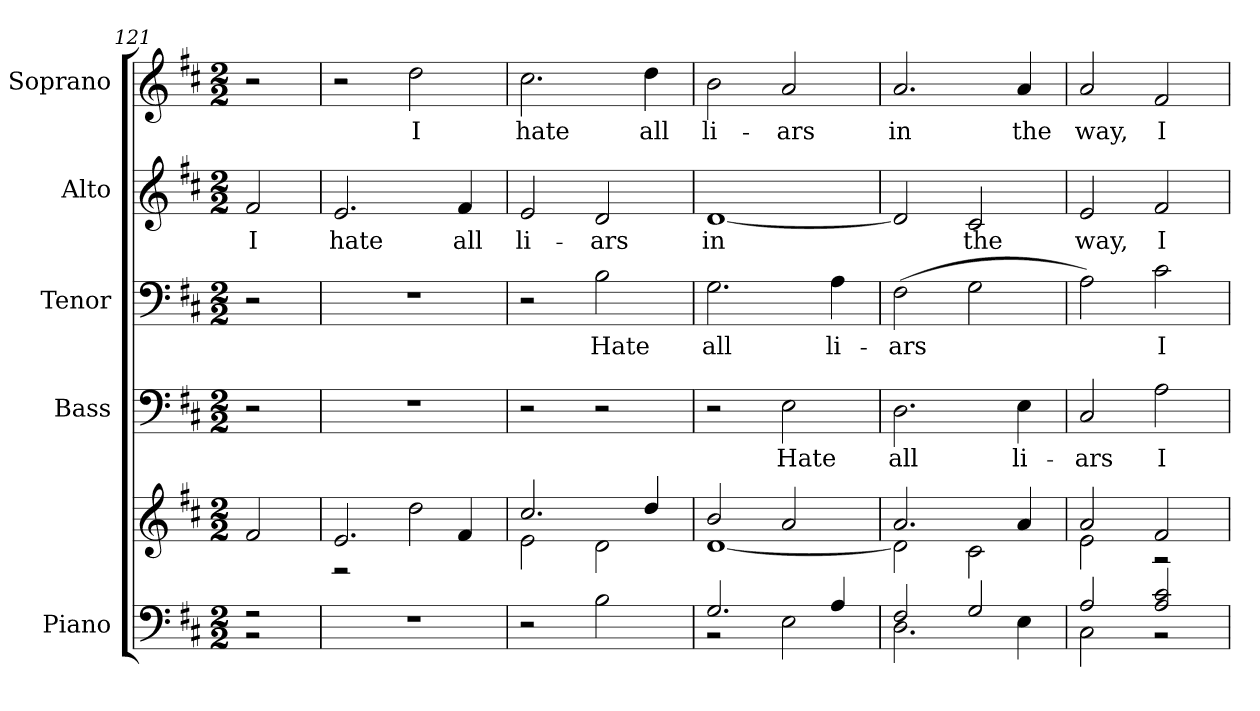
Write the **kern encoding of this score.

**kern	**kern	**kern	**text	**kern	**text	**kern	**text	**kern	**text
*part5	*part5	*part4	*part4	*part3	*part3	*part2	*part2	*part1	*part1
*staff6	*staff5	*staff4	*staff4	*staff3	*staff3	*staff2	*staff2	*staff1	*staff1
*I"Piano	*	*I"Bass	*	*I"Tenor	*	*I"Alto	*	*I"Soprano	*
*I'Pno.	*	*I'B.	*	*I'T.	*	*I'A.	*	*I'S.	*
!!LO:PB:g=z
*clefF4	*clefG2	*clefF4	*	*clefF4	*	*clefG2	*	*clefG2	*
*k[f#c#]	*k[f#c#]	*k[f#c#]	*	*k[f#c#]	*	*k[f#c#]	*	*k[f#c#]	*
*D:	*D:	*D:	*	*D:	*	*D:	*	*D:	*
*M2/2	*M2/2	*M2/2	*	*M2/2	*	*M2/2	*	*M2/2	*
=121	=121	=121	=121	=121	=121	=121	=121	=121	=121
*^	*	*	*	*	*	*	*	*	*
!	!	!	!	!	!	!	!	!LO:LY:b:color=#000000	!	!
2r	2r	2f#i/	2r	.	2r	.	2f#i/	I	2r	.
*v	*v	*	*	*	*	*	*	*	*	*
=122	=122	=122	=122	=122	=122	=122	=122	=122	=122
*	*^	*	*	*	*	*	*	*	*
*^	*	*	*	*	*	*	*	*	*	*
!	!	!	!	!	!	!	!	!	!LO:LY:b:color=#000000	!	!
*v	*v	*	*	*	*	*	*	*	*	*	*
1r	2.ei/	2r	1r	.	1r	.	2.ei/	hate	2r	.
!	!	!	!	!	!	!	!	!	!	!LO:LY:b:color=#000000
.	.	2ddi\	.	.	.	.	.	.	2ddi\	I
!	!	!	!	!	!	!	!	!LO:LY:b:color=#000000	!	!
.	4f#i/	.	.	.	.	.	4f#i/	all	.	.
=123	=123	=123	=123	=123	=123	=123	=123	=123	=123	=123
!	!	!	!	!	!	!	!	!LO:LY:b:color=#000000	!	!
!	!	!	!	!	!	!	!	!	!	!LO:LY:b:color=#000000
2r	2.cc#i/	2ei\	2r	.	2r	.	2ei/	li-	2.cc#i\	hate
!	!	!	!	!	!	!LO:LY:b:color=#000000	!	!	!	!
!	!	!	!	!	!	!	!	!LO:LY:b:color=#000000	!	!
2Bi\	.	2di\	2r	.	2Bi\	Hate	2di/	-ars	.	.
!	!	!	!	!	!	!	!	!	!	!LO:LY:b:color=#000000
.	4ddi/	.	.	.	.	.	.	.	4ddi\	all
=124	=124	=124	=124	=124	=124	=124	=124	=124	=124	=124
*^	*	*	*	*	*	*	*	*	*	*
!	!	!	!	!	!	!	!LO:LY:b:color=#000000	!	!	!	!
!	!	!	!	!	!	!	!	!	!LO:LY:b:color=#000000	!	!
!	!	!	!	!	!	!	!	!	!	!	!LO:LY:b:color=#000000
2.Gi/	2r	2bi/	[<1di	2r	.	2.Gi\	all	[<1di	in	2bi\	li-
!	!	!	!	!	!LO:LY:b:color=#000000	!	!	!	!	!	!
!	!	!	!	!	!	!	!	!	!	!	!LO:LY:b:color=#000000
.	2Ei\	2ai/	.	2Ei\	Hate	.	.	.	.	2ai/	-ars
!	!	!	!	!	!	!	!LO:LY:b:color=#000000	!	!	!	!
4Ai/	.	.	.	.	.	4Ai\	li-	.	.	.	.
=125	=125	=125	=125	=125	=125	=125	=125	=125	=125	=125	=125
!	!	!	!	!	!LO:LY:b:color=#000000	!	!	!	!	!	!
!	!	!	!	!	!	!	!LO:LY:b:color=#000000	!	!	!	!
!	!	!	!	!	!	!	!	!	!	!	!LO:LY:b:color=#000000
2F#i/	2.Di\	2.ai/	2di\]	2.Di\	all	(2F#i\	-ars	2di/]	.	2.ai/	in
!	!	!	!	!	!	!	!	!	!LO:LY:b:color=#000000	!	!
2Gi/	.	.	2c#i\	.	.	2Gi\	.	2c#i/	the	.	.
!	!	!	!	!	!LO:LY:b:color=#000000	!	!	!	!	!	!
!	!	!	!	!	!	!	!	!	!	!	!LO:LY:b:color=#000000
.	4Ei\	4ai/	.	4Ei\	li-	.	.	.	.	4ai/	the
=126	=126	=126	=126	=126	=126	=126	=126	=126	=126	=126	=126
!	!	!	!	!	!LO:LY:b:color=#000000	!	!	!	!	!	!
!	!	!	!	!	!	!	!	!	!LO:LY:b:color=#000000	!	!
!	!	!	!	!	!	!	!	!	!	!	!LO:LY:b:color=#000000
2Ai/	2C#i\	2ai/	2ei\	2C#i/	-ars	2Ai\)	.	2ei/	way,	2ai/	way,
!	!	!	!	!	!LO:LY:b:color=#000000	!	!	!	!	!	!
!	!	!	!	!	!	!	!LO:LY:b:color=#000000	!	!	!	!
!	!	!	!	!	!	!	!	!	!LO:LY:b:color=#000000	!	!
!	!	!	!	!	!	!	!	!	!	!	!LO:LY:b:color=#000000
2Ai/ 2c#i	2r	2f#i/	2r	2Ai\	I	2c#i\	I	2f#i/	I	2f#i/	I
*v	*v	*	*	*	*	*	*	*	*	*	*
*	*v	*v	*	*	*	*	*	*	*	*
=	=	=	=	=	=	=	=	=	=
*-	*-	*-	*-	*-	*-	*-	*-	*-	*-
